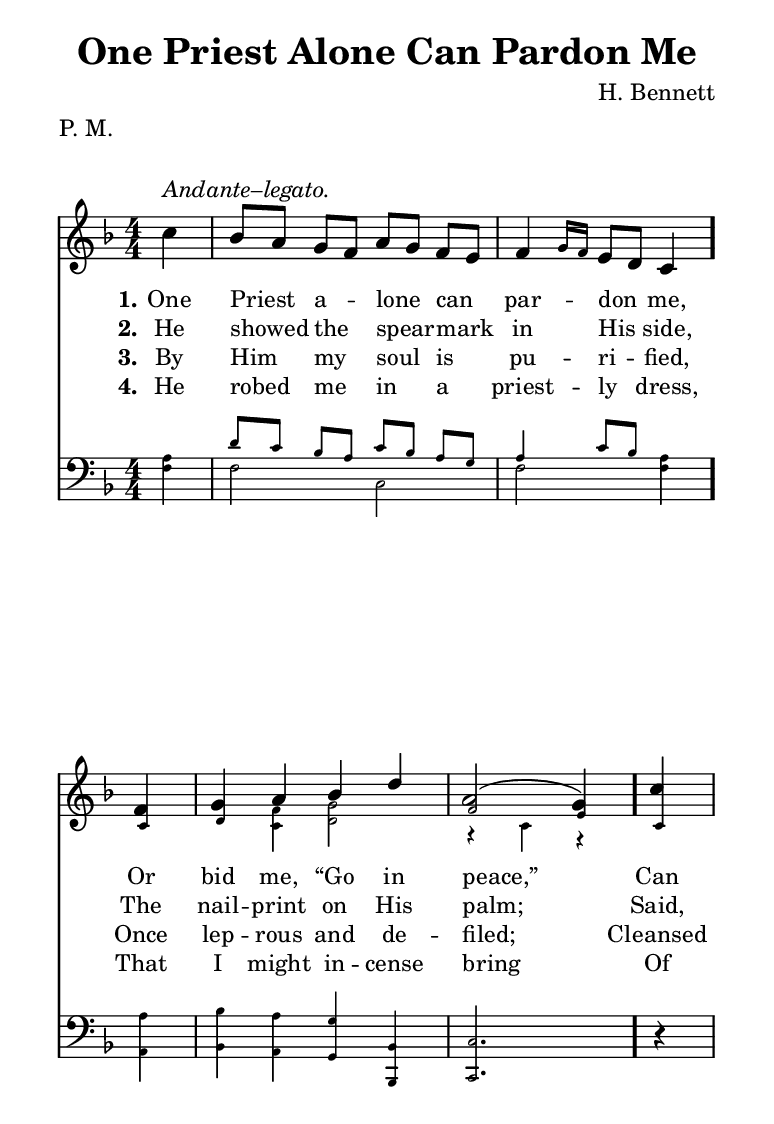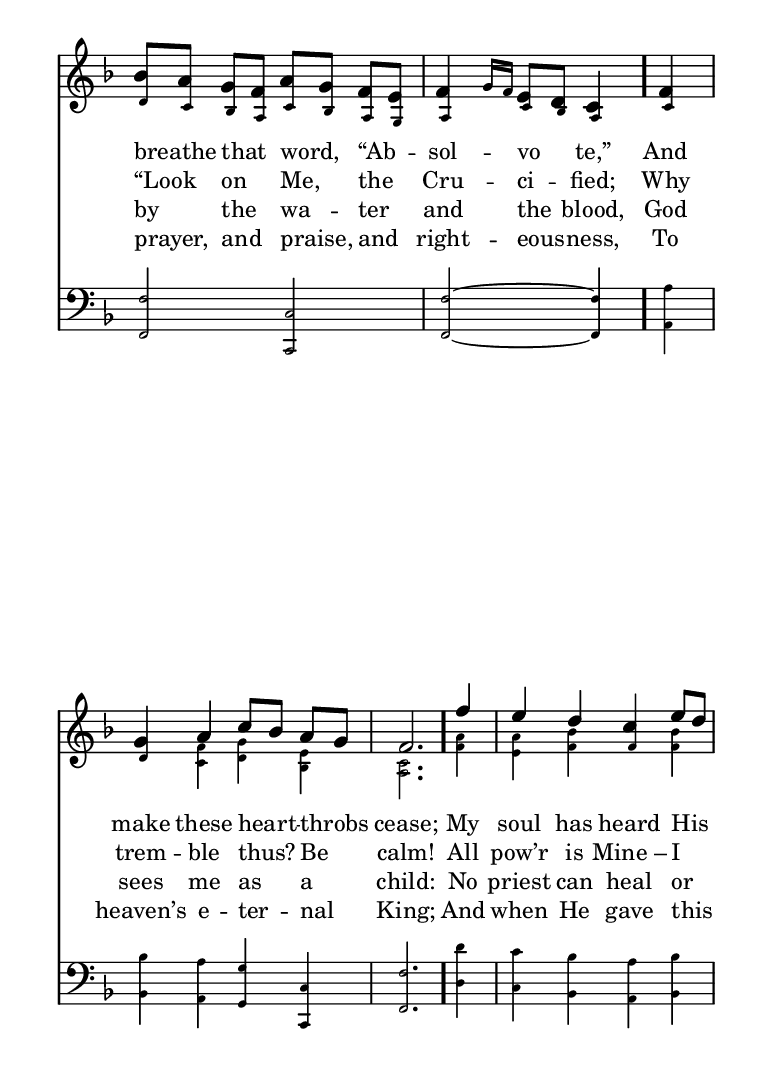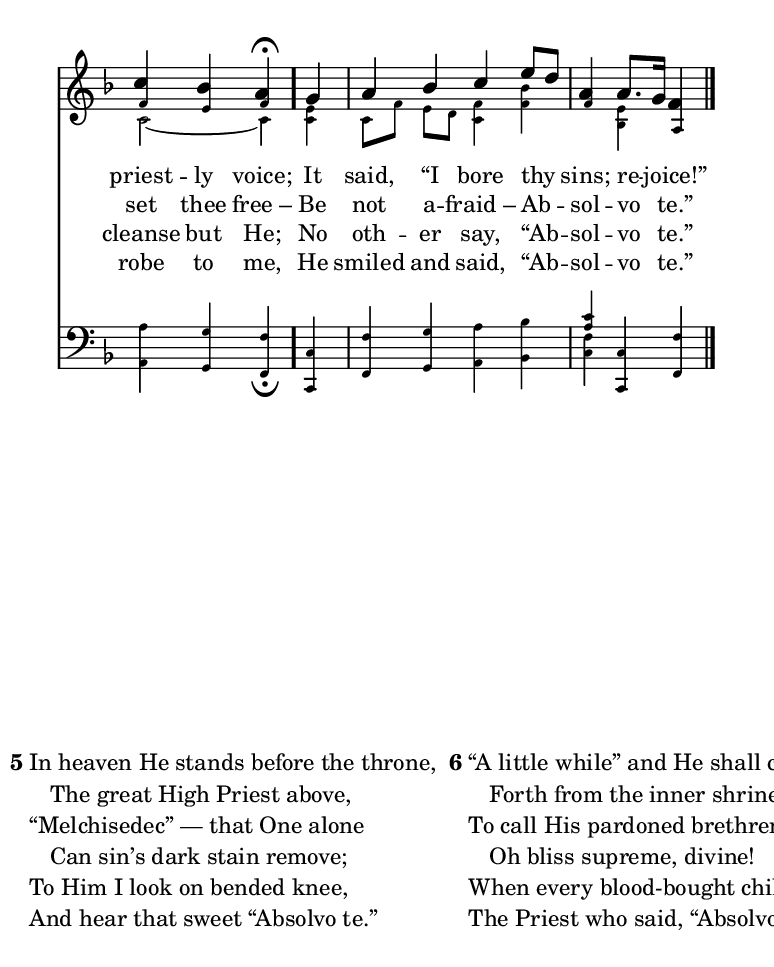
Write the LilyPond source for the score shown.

\include "common/global.ily"
\paper {
  \include "common/paper.ily"
}

\header{
  %gospel
  hymnnumber = "244"
  title = "One Priest Alone Can Pardon Me"
  tunename = ""
  meter = "P. M."
  poet = ""
  composer = "H. Bennett"
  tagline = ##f
}

ta = { \tempo 4=80 }
tb = { \tempo 4=40 }

global = {
  \include "common/overrides.ily"
  \override Staff.TimeSignature.style = #'numbered
  \time 4/4
  \override Score.MetronomeMark.transparent = ##t % hide all fermata changes too
  \ta
  \key f \major
  \partial 4
  \autoBeamOff
}

% The overabundant tweaks are a hurried workaround for undesired behaviours from \partcombine
notesSoprano = {
\global
\relative c'' {

  c4^\markup{\italic{Andante–legato.}} | bes8[ a] g[ f] a[ g] f[ e] | f4 \grace { g16[ f] } e8[ d] c4
  f4 | g a bes d | <a \tweak font-size #-4 f>2( <g \tweak font-size #-4 e>4)
  \eogbreak
  c4 | bes8[ a] g[ f] a[ g] f[ e] | f4 \grace { g16[ f] } e8[ d] c4
  f4 | g a c8[ bes] a[ g] | f2.
  \eogbreak
  f'4 | e d c e8[ d] | <c \tweak font-size #-4 f,>4 <bes \tweak font-size #-4 e,> \tb <a \tweak font-size #-4 f>\fermata \ta
  g4 | a bes c e8[ d] | a4 a8.[ g16] f4

  \bar "|."

}
}

notesAlto = {
\global
\override NoteHead.font-size = #-4
\relative e' {

  s4 | s1 | s2.
  \tweak font-size #-4 c4 | \tweak font-size #-4 d4 <\tweak font-size #-4 f \tweak font-size #-4 c>4 <\tweak font-size #-4 g \tweak font-size #-4 d>2 | \tweak font-size #-4 r4 \tweak font-size #-4 c, \tweak font-size #-4 r % original has d2
  \tweak font-size #-4 c4 | \tweak font-size #-4 d8[ \tweak font-size #-4 c] \tweak font-size #-4 bes[ \tweak font-size #-4 a] \tweak font-size #-4 c[ \tweak font-size #-4 bes] \tweak font-size #-4 a[ \tweak font-size #-4 g] | \tweak font-size #-4 a4 \tweak font-size #-4 c8[ \tweak font-size #-4 bes] \tweak font-size #-4 a4
  \tweak font-size #-4 c4 | \tweak font-size #-4 d4 <\tweak font-size #-4 f \tweak font-size #-4 c>4 <\tweak font-size #-4 g \tweak font-size #-4 d> <\tweak font-size #-4 e \tweak font-size #-4 bes> | <\tweak font-size #-4 c \tweak font-size #-4 a>2. % original has d2
  <\tweak font-size #-4 a' \tweak font-size #-4 f>4 | <\tweak font-size #-4 a \tweak font-size #-4 e> <\tweak font-size #-4 bes \tweak font-size #-4 f> \tweak font-size #-4 f <\tweak font-size #-4 bes \tweak font-size #-4 f> | \tweak font-size #-4 c,2 ~ \tweak font-size #-4 c4
  <\tweak font-size #-4 e \tweak font-size #-4 c>4 | \tweak font-size #-4 c8[ \tweak font-size #-4 f] \tweak font-size #-4 e[ \tweak font-size #-4 d] <\tweak font-size #-4 f \tweak font-size #-4 c>4 <\tweak font-size #-4 bes \tweak font-size #-4 f>4 | \tweak font-size #-4 f <\tweak font-size #-4 e \tweak font-size #-4 bes>4 \tweak font-size #-4 a,

}
}

notesTenor = {
\global
\override NoteHead.font-size = #-4
\relative a {

  a4 | \tweak font-size #-4 d8[ \tweak font-size #-4 c] \tweak font-size #-4 bes[ \tweak font-size #-4 a] \tweak font-size #-4 c[ \tweak font-size #-4 bes] \tweak font-size #-4 a[ \tweak font-size #-4 g] | \tweak font-size #-4 a4 \tweak font-size #-4 c8[ \tweak font-size #-4 bes] a4
  a4 | bes4 a g bes, | c2.
  r4 | f2 c | f2 ~ f4
  a4 | bes a g c, | f2.
  d'4 | c bes a bes | a g f
  c4 | f g a bes | <\tweak font-size #-4 c \tweak font-size #-4 a> c, f

}
}

notesBass = {
\global
\override NoteHead.font-size = #-4
\relative f {

  f4 | \tweak font-size #-4 f2 \tweak font-size #-4 c | \tweak font-size #-4 f f4
  a,4 | bes a g bes, | c2.
  r4 | f2 c | f2 ~ f4
  a4 | bes a g c, | f2.
  d'4 | c bes a bes | a g f_\fermata
  c4 | f g a bes | <\tweak font-size #-4 f' \tweak font-size #-4 c> c, f

}
}

wordsA = \lyricmode {
\set stanza = "1."

One Priest a -- lone can par -- don me, \bar "."
Or bid me, “Go in peace,” \bar "."
Can breathe that word, “Ab -- sol -- vo te,” \bar "."
And make these heart -- throbs cease; \bar "."
My soul has heard His priest -- ly voice; \bar "."
It said, “I bore thy sins; re -- joice!” \bar "."

}

wordsB = \lyricmode {
\set stanza = "2."

He showed the spear -- mark in His side,
The nail -- print on His palm;
Said, “Look on Me, the Cru -- ci -- fied;
Why trem -- ble thus? Be calm!
All pow’r is Mine_– I set thee free_–
Be not a -- fraid_– Ab -- sol -- vo te.”

}

wordsC = \lyricmode {
\set stanza = "3."

By Him my soul is pu -- ri -- fied,
Once lep -- rous and de -- filed;
Cleansed by the wa -- ter and the blood,
God sees me as a child:
No priest can heal or cleanse but He;
No oth -- er say, “Ab -- sol -- vo te.”

}

wordsD = \lyricmode {
\set stanza = "4."

He robed me in a priest -- ly dress,
That I might in -- cense bring
Of prayer, and praise, and right -- eous -- ness,
To heaven’s e -- ter -- nal King;
And when He gave this robe to me,
He smiled and said, “Ab -- sol -- vo te.”

}

wordsE = \markuplist {

\line { In heaven He stands before the throne, }
\line { { \hspace #2 } The great High Priest above, }
\line { “Melchisedec” — that One alone }
\line { { \hspace #2 } Can sin’s dark stain remove; }
\line { To Him I look on bended knee, }
\line { And hear that sweet “Absolvo te.” }

}

wordsF = \markuplist {

\line { “A little while” and He shall come }
\line { { \hspace #2 } Forth from the inner shrine, }
\line { To call His pardoned brethren home; }
\line { { \hspace #2 } Oh bliss supreme, divine! }
\line { When every blood-bought child shall see }
\line { The Priest who said, “Absolvo te.” }

}

\score {
  \context ChoirStaff <<
    \context Staff = upper <<
      \set Staff.autoBeaming = ##f
      \set ChoirStaff.systemStartDelimiter = #'SystemStartBar
      \set ChoirStaff.printPartCombineTexts = ##f
      \partcombine #'(2 . 11) \notesSoprano \notesAlto
      \context NullVoice = sopranos { \voiceOne << \notesSoprano >> }
      \context Lyrics = one   \lyricsto sopranos \wordsA
      \context Lyrics = two   \lyricsto sopranos \wordsB
      \context Lyrics = three \lyricsto sopranos \wordsC
      \context Lyrics = four  \lyricsto sopranos \wordsD
    >>
    \context Staff = men <<
      \set Staff.autoBeaming = ##f
      \clef bass
      \set ChoirStaff.printPartCombineTexts = ##f
      \partcombine #'(2 . 11) \notesTenor \notesBass
    >>
  >>
  \layout {
    \include "common/layout.ily"
  }
  #(cond ((ly:get-option 'eog-midi-permitted) #{ \midi{
    \include "common/midi.ily"
  } #}))
}

\noPageBreak

\markup { \fill-line {
  \null
  \line{ \bold 5 \column { \wordsE } }
  \null
  \line{ \bold 6 \column { \wordsF } }
  \null
} }

\version "2.19.49"  % necessary for upgrading to future LilyPond versions.

% vi:set et ts=2 sw=2 ai nocindent syntax=lilypond:
